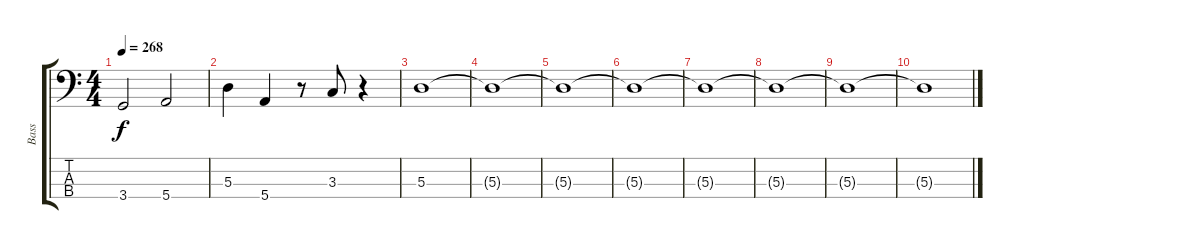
\track ("Bass" "Bass") {instrument electricbassfinger}
\staff {score tabs}
\tuning (G2 D2 A1 E1) {hide}
\ts (4 4)
\tempo 268
\clef f4
\ks c
3.4.2{dy f} 5.4.2 |
5.3.4 5.4.4 r.8 3.3.8 r.4 |
5.3.1 |
5.3{t}.1 |
5.3{t}.1 |
5.3{t}.1 |
5.3{t}.1 |
5.3{t}.1 |
5.3{t}.1 |
5.3{t}.1
